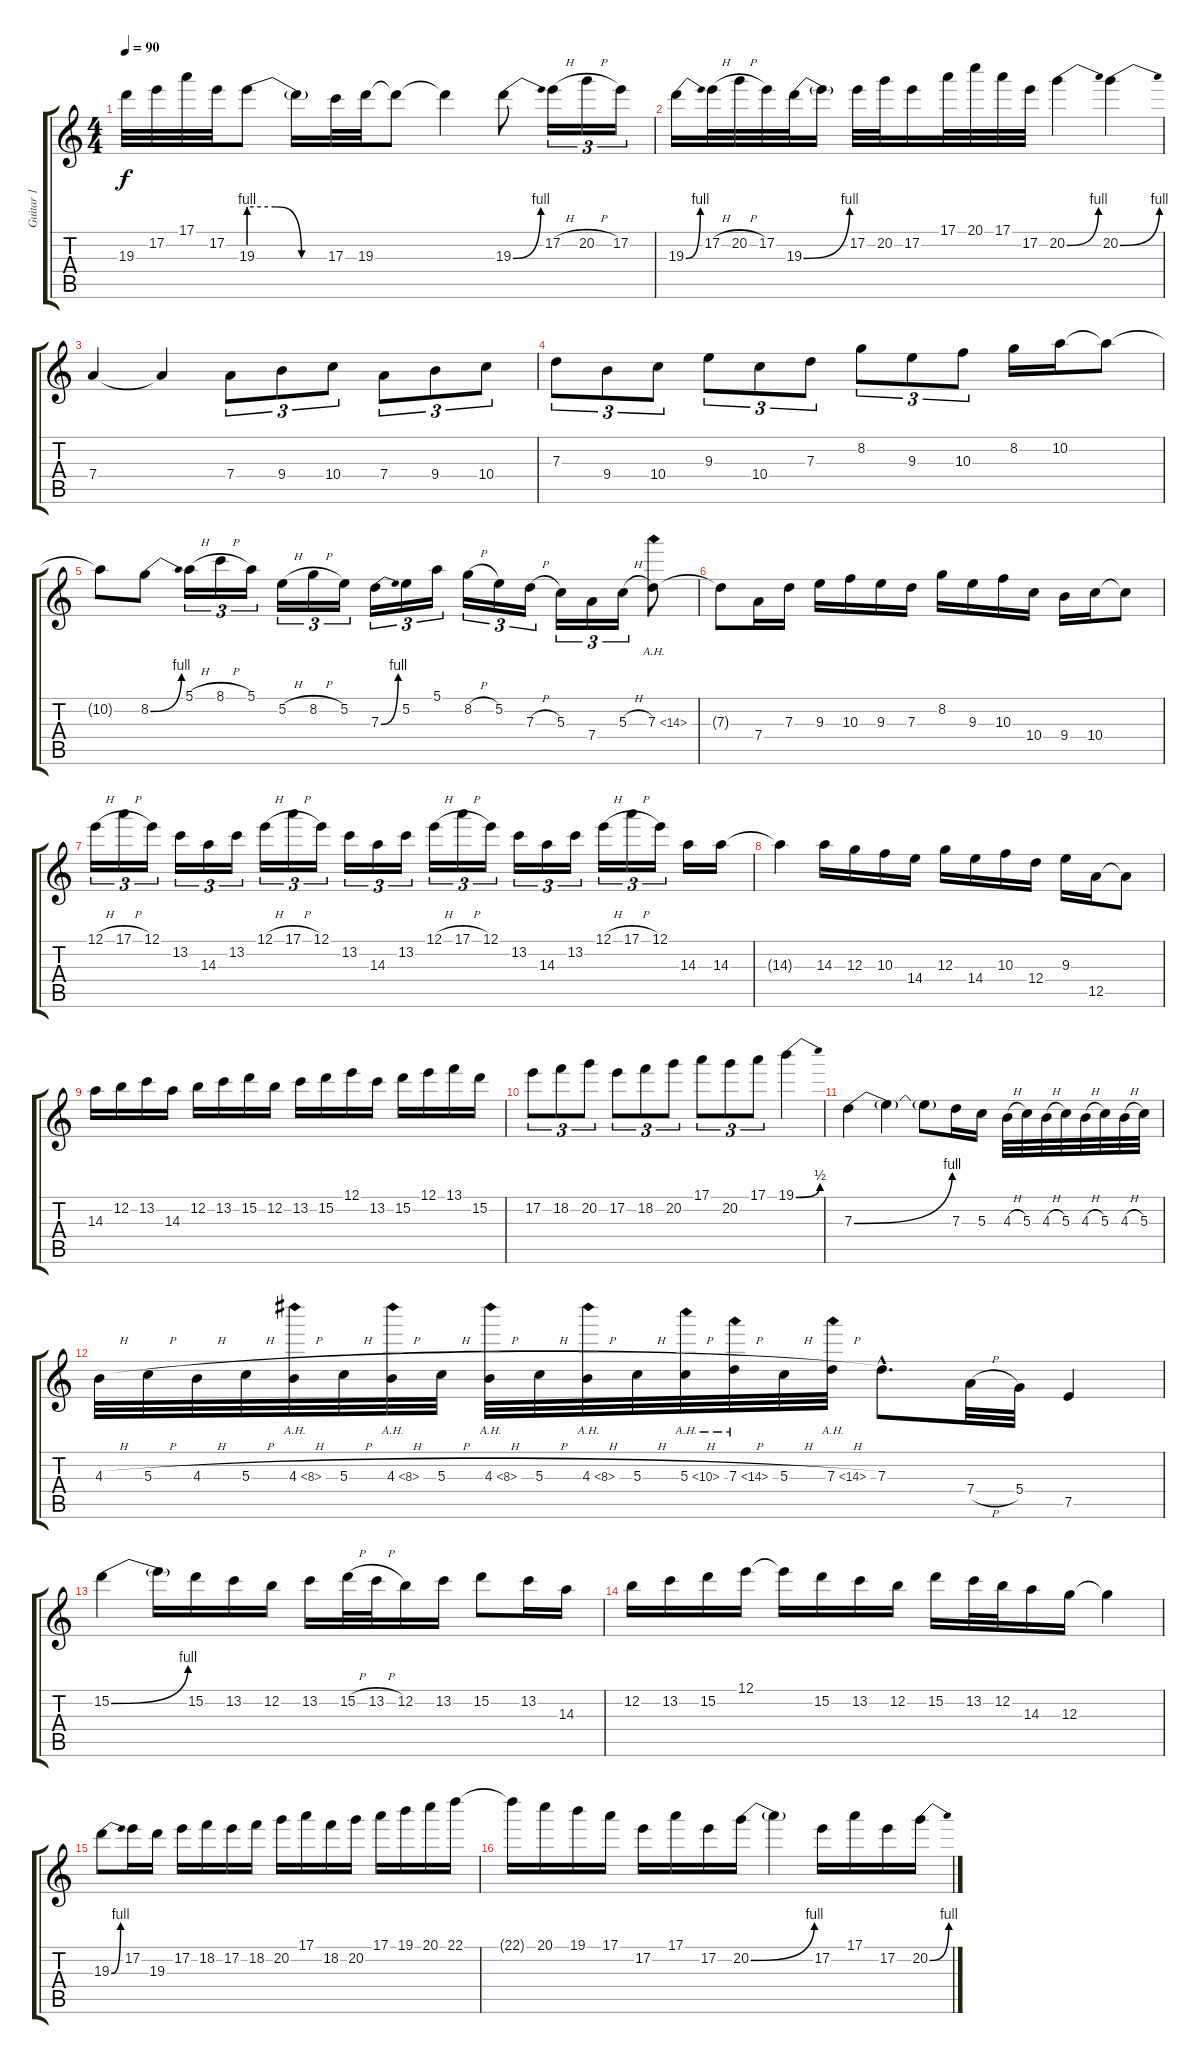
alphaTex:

\track ("Guitar 1" "Guitar 1") {instrument acousticguitarnylon}
\staff {score tabs}
\tuning (E4 B3 G3 D3 A2 E2) {hide}
\ts (4 4)
\tempo 90
\clef g2
\ks c
19.3.32{dy f} 17.2.32 17.1.32 17.2.32 19.3{be (custom 0 4 20 4 40 0 60 0)}.8 19.3{t}.16 17.3.32 19.3.32 19.3{t}.8 19.3{t}.4 19.3{be (bend 0 0 60 4)}.8 17.2{h}.16{tu (3 2)} 20.2{h}.16{tu (3 2)} 17.2.16{tu (3 2)} |
19.3{be (bend 0 0 60 4)}.16 17.2{h}.32 20.2{h}.32 17.2.32 19.3{be (bend 0 0 60 4)}.32 19.3{t}.16 17.2.32 20.2.32 17.2.16 17.1.32 20.1.32 17.1.32 17.2.32 20.2{be (bend 0 0 60 4)}.4 20.2{be (bend 0 0 60 4)}.4 |
7.4.4 7.4{t}.4 7.4.8{tu (3 2)} 9.4.8{tu (3 2)} 10.4.8{tu (3 2)} 7.4.8{tu (3 2)} 9.4.8{tu (3 2)} 10.4.8{tu (3 2)} |
7.3.8{tu (3 2)} 9.4.8{tu (3 2)} 10.4.8{tu (3 2)} 9.3.8{tu (3 2)} 10.4.8{tu (3 2)} 7.3.8{tu (3 2)} 8.2.8{tu (3 2)} 9.3.8{tu (3 2)} 10.3.8{tu (3 2)} 8.2.16 10.2.16 10.2{t}.8 |
10.2{t}.8 8.2{be (bend 0 0 60 4)}.8 5.1{h}.16{tu (3 2)} 8.1{h}.16{tu (3 2)} 5.1.16{tu (3 2)} 5.2{h}.16{tu (3 2)} 8.2{h}.16{tu (3 2)} 5.2.16{tu (3 2)} 7.3{be (bend 0 0 60 4)}.16{tu (3 2)} 5.2.16{tu (3 2)} 5.1.16{tu (3 2)} 8.2{h}.16{tu (3 2)} 5.2.16{tu (3 2)} 7.3{h}.16{tu (3 2)} 5.3.16{tu (3 2)} 7.4.16{tu (3 2)} 5.3{h}.16{tu (3 2)} 7.3{ah 7}.8 |
7.3{t}.8 7.4.16 7.3.16 9.3.16 10.3.16 9.3.16 7.3.16 8.2.16 9.3.16 10.3.16 10.4.16 9.4.16 10.4.16 10.4{t}.8 |
12.1{h}.16{tu (3 2)} 17.1{h}.16{tu (3 2)} 12.1.16{tu (3 2)} 13.2.16{tu (3 2)} 14.3.16{tu (3 2)} 13.2.16{tu (3 2)} 12.1{h}.16{tu (3 2)} 17.1{h}.16{tu (3 2)} 12.1.16{tu (3 2)} 13.2.16{tu (3 2)} 14.3.16{tu (3 2)} 13.2.16{tu (3 2)} 12.1{h}.16{tu (3 2)} 17.1{h}.16{tu (3 2)} 12.1.16{tu (3 2)} 13.2.16{tu (3 2)} 14.3.16{tu (3 2)} 13.2.16{tu (3 2)} 12.1{h}.16{tu (3 2)} 17.1{h}.16{tu (3 2)} 12.1.16{tu (3 2)} 14.3.16 14.3.16 |
14.3{t}.4 14.3.16 12.3.16 10.3.16 14.4.16 12.3.16 14.4.16 10.3.16 12.4.16 9.3.16 12.5.16 12.5{t}.8 |
14.3.16 12.2.16 13.2.16 14.3.16 12.2.16 13.2.16 15.2.16 12.2.16 13.2.16 15.2.16 12.1.16 13.2.16 15.2.16 12.1.16 13.1.16 15.2.16 |
17.2.8{tu (3 2)} 18.2.8{tu (3 2)} 20.2.8{tu (3 2)} 17.2.8{tu (3 2)} 18.2.8{tu (3 2)} 20.2.8{tu (3 2)} 17.1.8{tu (3 2)} 20.2.8{tu (3 2)} 17.1.8{tu (3 2)} 19.1{be (bend 0 0 60 2)}.4 |
7.3{be (bend 0 0 60 4)}.4 7.3{t}.4 7.3{t}.8 7.3.16 5.3.16 4.3{h}.32 5.3.32 4.3{h}.32 5.3.32 4.3{h}.32 5.3.32 4.3{h}.32 5.3.32 |
4.3{h}.32 5.3{h}.32 4.3{h}.32 5.3{h}.32 4.3{ah 4 h}.32 5.3{h}.32 4.3{ah 4 h}.32 5.3{h}.32 4.3{ah 4 h}.32 5.3{h}.32 4.3{ah 4 h}.32 5.3{h}.32 5.3{ah 5 h}.32 7.3{ah 7 h}.32 5.3{h}.32 7.3{ah 7 h}.32 7.3{hac}.8{d} 7.4{h}.32 5.4.32 7.5.4 |
15.2{be (bend 0 0 60 4)}.4 15.2{t}.16 15.2.16 13.2.16 12.2.16 13.2.16 15.2{h}.32 13.2{h}.32 12.2.16 13.2.16 15.2.8 13.2.16 14.3.16 |
12.2.16 13.2.16 15.2.16 12.1.16 12.1{t}.16 15.2.16 13.2.16 12.2.16 15.2.16 13.2.32 12.2.32 14.3.16 12.3.16 12.3{t}.4 |
19.3{be (bend 0 0 60 4)}.8 17.2.16 19.3.16 17.2.16 18.2.16 17.2.16 18.2.16 20.2.16 17.1.16 18.2.16 20.2.16 17.1.16 19.1.16 20.1.16 22.1.16 |
22.1{t}.16 20.1.16 19.1.16 17.1.16 17.2.16 17.1.16 17.2.16 20.2{be (bend 0 0 60 4)}.16 20.2{t}.4 17.2.16 17.1.16 17.2.16 20.2{be (bend 0 0 60 4)}.16
